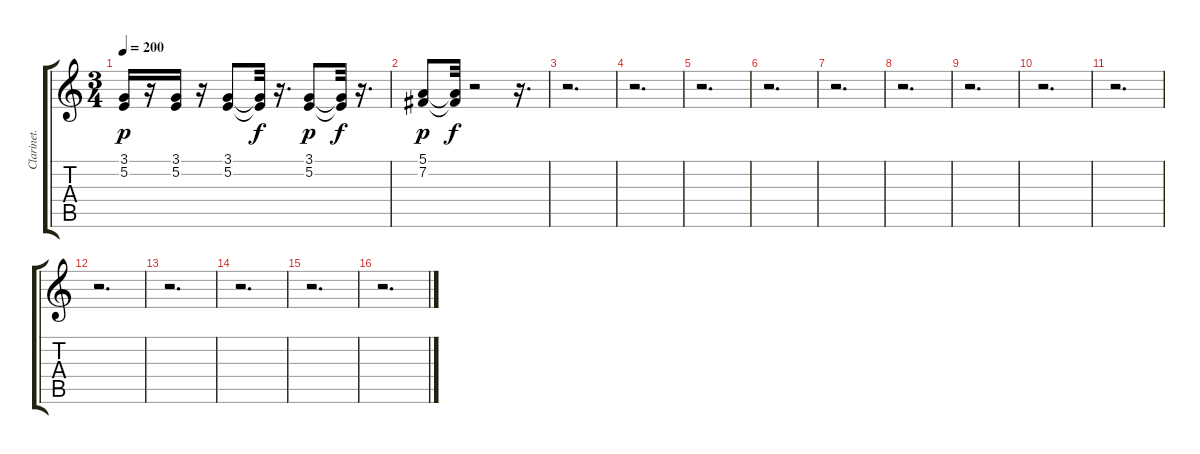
\track ("Clarinet." "Clarinet.") {instrument clarinet}
\staff {score tabs}
\tuning (E4 B3 G3 D3 A2 E2) {hide}
\ts (3 4)
\tempo 200
\clef g2
\ks c
(3.1 5.2).16{dy p} r.16 (3.1 5.2).16 r.16 (3.1 5.2).8 (3.1{t} 5.2{t}).32{dy f} r.16{d} (3.1 5.2).8{dy p} (3.1{t} 5.2{t}).32{dy f} r.16{d} |
(5.1 7.2).8{dy p} (5.1{t} 7.2{t}).32{dy f} r.2 r.16{d} |
r.2{d} |
r.2{d} |
r.2{d} |
r.2{d} |
r.2{d} |
r.2{d} |
r.2{d} |
r.2{d} |
r.2{d} |
r.2{d} |
r.2{d} |
r.2{d} |
r.2{d} |
r.2{d}
